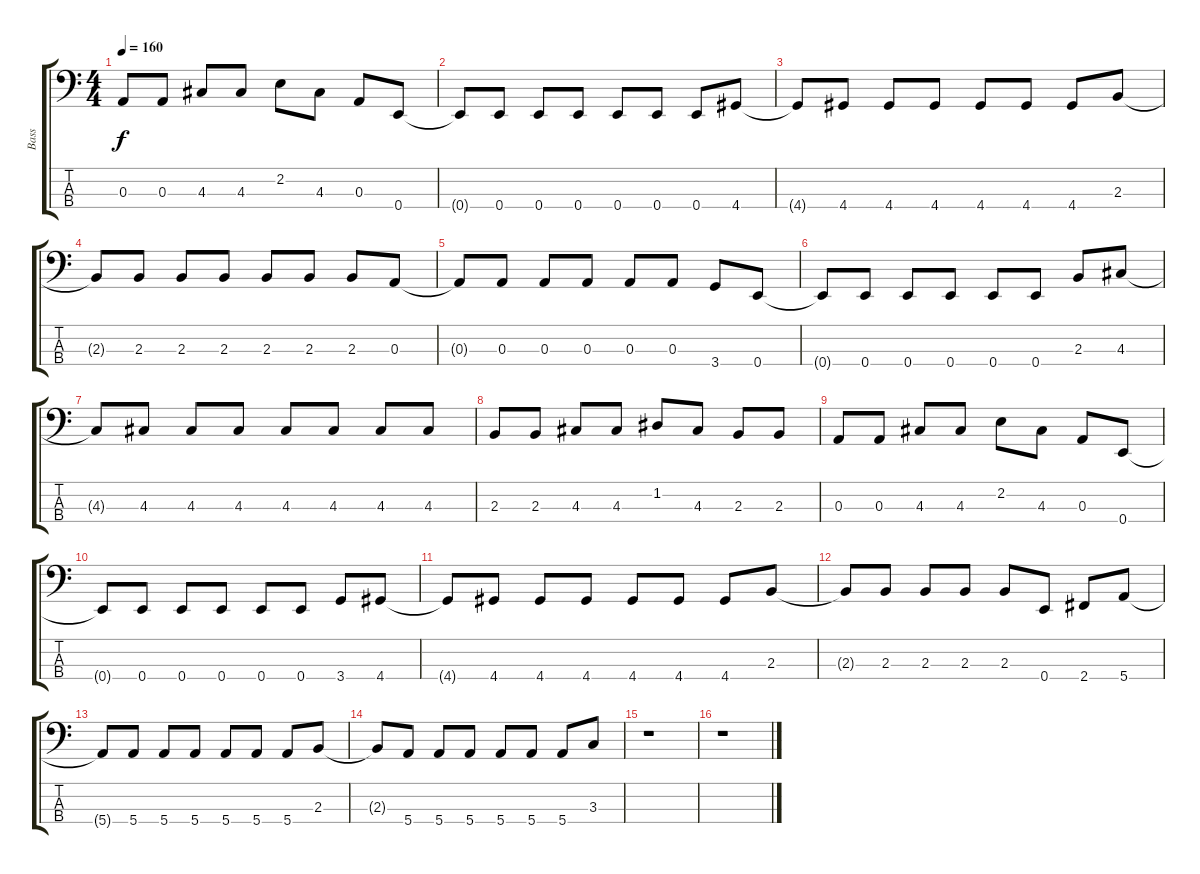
\track ("Bass" "Bass") {instrument electricbassfinger}
\staff {score tabs}
\tuning (G2 D2 A1 E1) {hide}
\ts (4 4)
\tempo 160
\clef f4
\ks c
0.3.8{dy f} 0.3.8 4.3.8 4.3.8 2.2.8 4.3.8 0.3.8 0.4.8 |
0.4{t}.8 0.4.8 0.4.8 0.4.8 0.4.8 0.4.8 0.4.8 4.4.8 |
4.4{t}.8 4.4.8 4.4.8 4.4.8 4.4.8 4.4.8 4.4.8 2.3.8 |
2.3{t}.8 2.3.8 2.3.8 2.3.8 2.3.8 2.3.8 2.3.8 0.3.8 |
0.3{t}.8 0.3.8 0.3.8 0.3.8 0.3.8 0.3.8 3.4.8 0.4.8 |
0.4{t}.8 0.4.8 0.4.8 0.4.8 0.4.8 0.4.8 2.3.8 4.3.8 |
4.3{t}.8 4.3.8 4.3.8 4.3.8 4.3.8 4.3.8 4.3.8 4.3.8 |
2.3.8 2.3.8 4.3.8 4.3.8 1.2.8 4.3.8 2.3.8 2.3.8 |
0.3.8 0.3.8 4.3.8 4.3.8 2.2.8 4.3.8 0.3.8 0.4.8 |
0.4{t}.8 0.4.8 0.4.8 0.4.8 0.4.8 0.4.8 3.4.8 4.4.8 |
4.4{t}.8 4.4.8 4.4.8 4.4.8 4.4.8 4.4.8 4.4.8 2.3.8 |
2.3{t}.8 2.3.8 2.3.8 2.3.8 2.3.8 0.4.8 2.4.8 5.4.8 |
5.4{t}.8 5.4.8 5.4.8 5.4.8 5.4.8 5.4.8 5.4.8 2.3.8 |
2.3{t}.8 5.4.8 5.4.8 5.4.8 5.4.8 5.4.8 5.4.8 3.3.8 |
r.1 |
r.1
